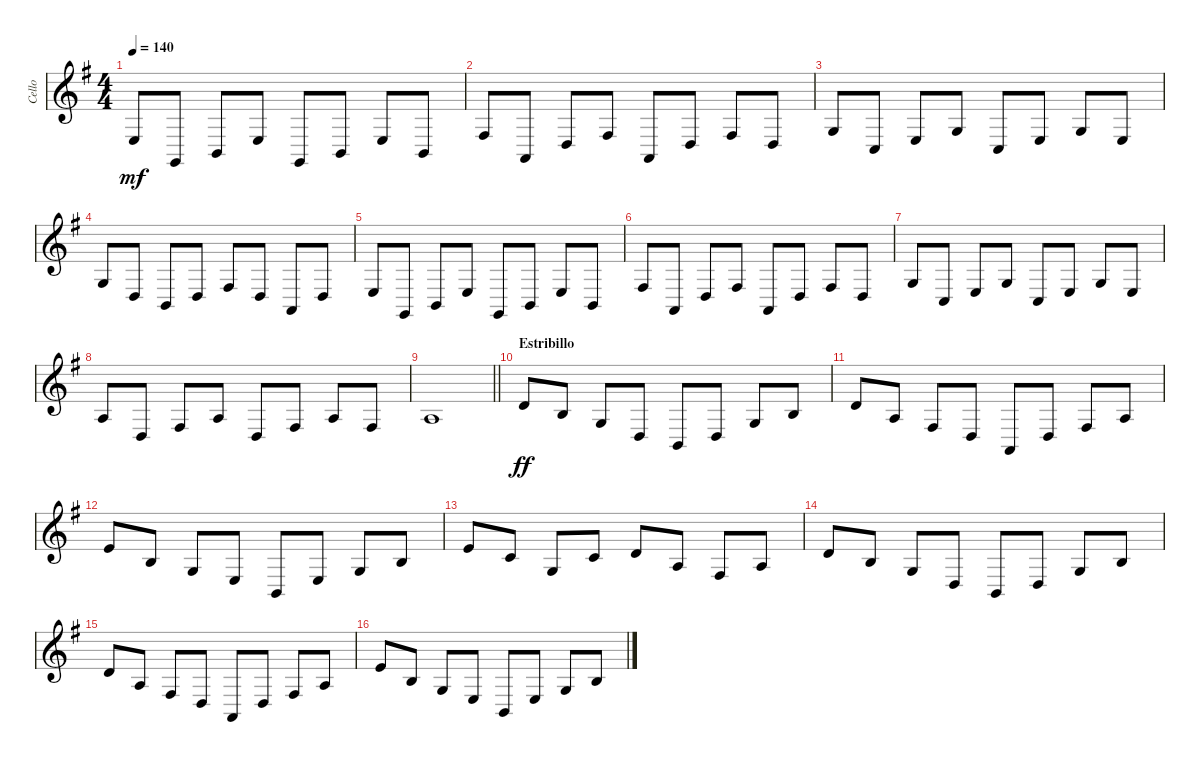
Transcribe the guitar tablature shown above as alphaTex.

\track ("Cello" "Cello") {instrument stringensemble1}
\staff {score}
\tuning (A3 D3 G2 C2) {hide}
\ts (4 4)
\section ("" "")
\tempo 140
\clef g2
\ks g
2.2.8{dy mf} 0.3.8 4.3.8 2.2.8 0.3.8 4.3.8 2.2.8 4.3.8 |
4.2.8 2.3.8 0.2.8 4.2.8 2.3.8 0.2.8 4.2.8 0.2.8 |
5.2.8 5.3.8 2.2.8 5.2.8 5.3.8 2.2.8 5.2.8 2.2.8 |
5.2.8 0.2.8 4.3.8 0.2.8 4.2.8 0.2.8 2.3.8 0.2.8 |
2.2.8 0.3.8 4.3.8 2.2.8 0.3.8 4.3.8 2.2.8 4.3.8 |
4.2.8 2.3.8 0.2.8 4.2.8 2.3.8 0.2.8 4.2.8 0.2.8 |
5.2.8 5.3.8 2.2.8 5.2.8 5.3.8 2.2.8 5.2.8 2.2.8 |
0.1.8 0.2.8 4.2.8 0.1.8 0.2.8 4.2.8 0.1.8 4.2.8 |
\barLineRight lightlight
0.1.1 |
\section ("" "Estribillo")
5.1.8{dy ff} 2.1.8 5.2.8 0.2.8 4.3.8 0.2.8 5.2.8 2.1.8 |
5.1.8 0.1.8 4.2.8 0.2.8 2.3.8 0.2.8 4.2.8 0.1.8 |
7.1.8 9.2.8 5.2.8 2.2.8 4.3.8 2.2.8 5.2.8 2.1.8 |
7.1.8 3.1.8 5.2.8 3.1.8 5.1.8 0.1.8 4.2.8 0.1.8 |
5.1.8 2.1.8 5.2.8 0.2.8 4.3.8 0.2.8 5.2.8 2.1.8 |
5.1.8 0.1.8 4.2.8 0.2.8 2.3.8 0.2.8 4.2.8 0.1.8 |
7.1.8 9.2.8 5.2.8 2.2.8 4.3.8 2.2.8 5.2.8 2.1.8
